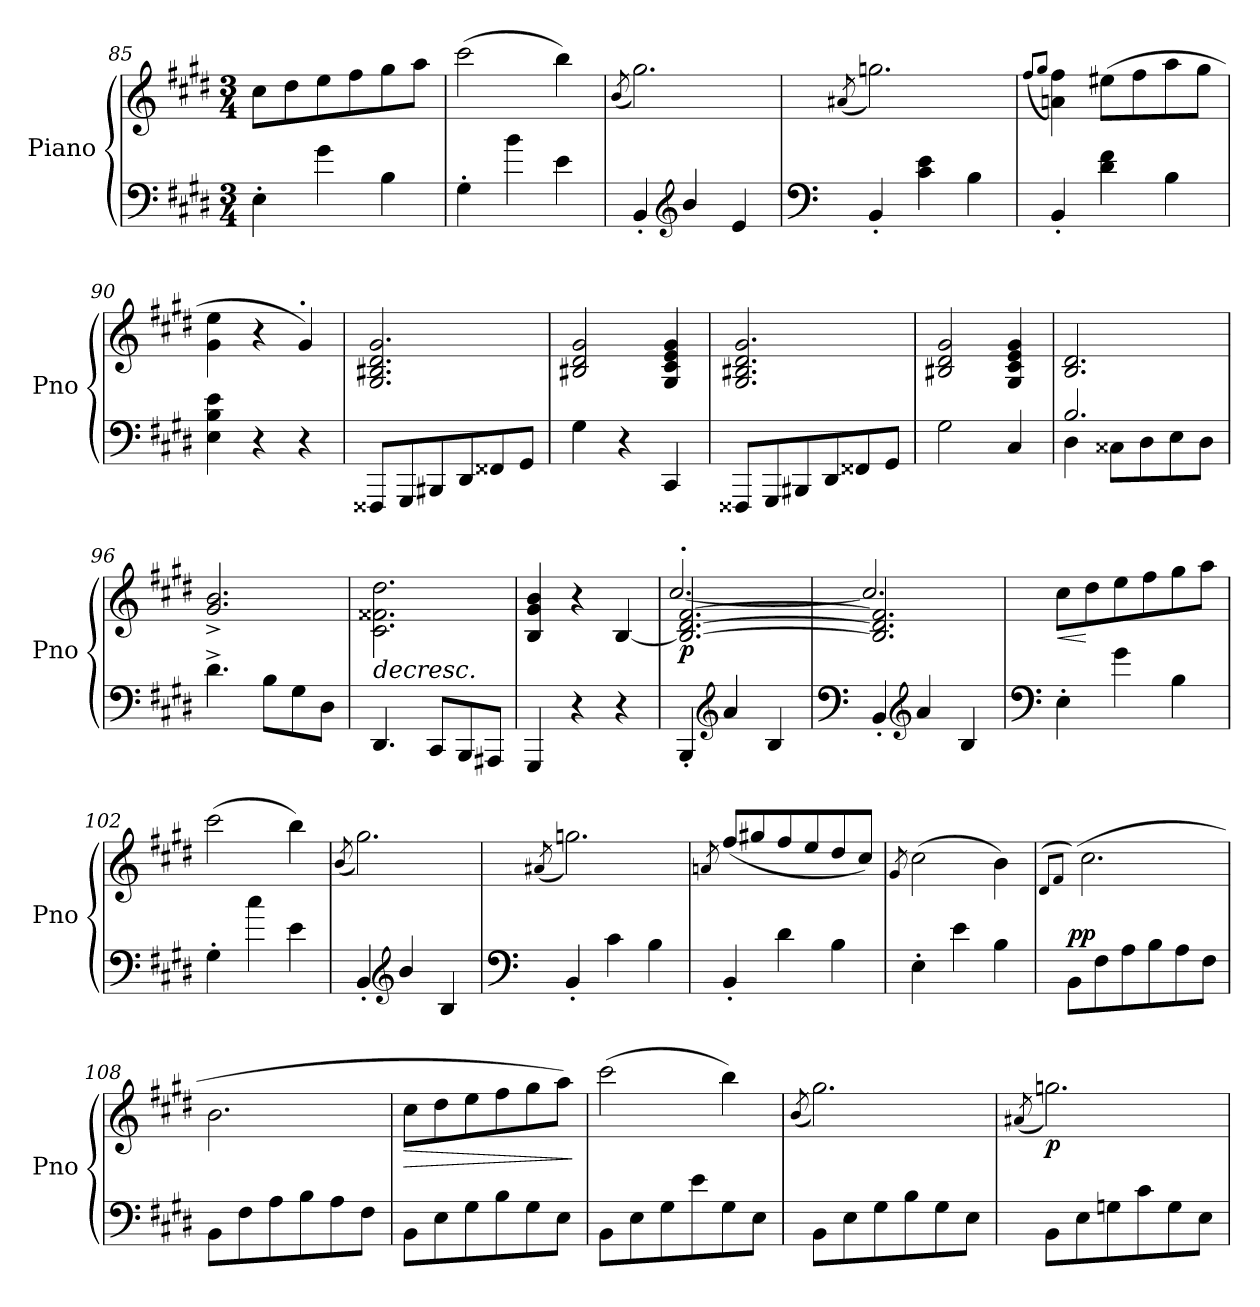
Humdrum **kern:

**kern	**kern	**dynam
*part1	*part1	*part1
*staff2	*staff1	*staff1/2
*I"Piano	*	*
*I'Pno	*	*
*clefF4	*clefG2	*
*k[f#c#g#d#]	*k[f#c#g#d#]	*
*M3/4	*M3/4	*
=85	=85	=85
4E'\	8cc#\L	.
.	8dd#\	.
4g#\	8ee\	.
.	8ff#\	.
4B\	8gg#\	.
.	8aa\J	.
=86	=86	=86
4G#'\	(>2ccc#\	.
4b\	.	.
4e\	4bb\)	.
=87	=87	=87
.	(<8qb/	.
4BB'/	2.gg#\)	.
*clefG2	*	*
4b/	.	.
4e/	.	.
=88	=88	=88
*clefF4	*	*
.	(<8qa#X/	.
4BB'/	2.ggn\)	.
4c#\ 4e\	.	.
4B\	.	.
=89	=89	=89
.	(<8qff#/L	.
.	8qgg#/J	.
4BB'/	4an\ 4ff#\)	.
4d#\ 4f#\	(>8ee#X\L	.
.	8ff#\	.
4B\	8aa\	.
.	8gg#\J	.
=90	=90	=90
4E\ 4B\ 4e\	4g#\ 4ee\	.
4r	4r	.
!	!LO:TX:a:B:t=.	!
4r	4g#/)	.
!!LO:PB:g=z
=91	=91	=91
8FFF##X/L	2.G#/ 2.B#X/ 2.d#/ 2.g#/	.
8GGG#/	.	.
8BBB#X/	.	.
8DD#/	.	.
8FF##X/	.	.
8GG#/J	.	.
=92	=92	=92
4G#\	2B#X/ 2d#/ 2g#/	.
4r	.	.
4CC#/	4G#/ 4c#/ 4e/ 4g#/	.
=93	=93	=93
8FFF##X/L	2.G#/ 2.B#X/ 2.d#/ 2.g#/	.
8GGG#/	.	.
8BBB#X/	.	.
8DD#/	.	.
8FF##X/	.	.
8GG#/J	.	.
=94	=94	=94
2G#\	2B#X/ 2d#/ 2g#/	.
4C#/	4G#/ 4c#/ 4e/ 4g#/	.
=95	=95	=95
*^	*	*
2.B/	4D#\	2.B/ 2.d#/	.
.	8C##X\L	.	.
.	8D#\	.	.
.	8E\	.	.
.	8D#\J	.	.
*v	*v	*	*
=96	=96	=96
4.d#^\	2.g#/^ 2.b/^	.
8B\L	.	.
8G#\	.	.
8D#\J	.	.
!!LO:LB:g=z
=97	=97	=97
!	!	!LO:HP:b
4.DD#/	2.c#\ 2.f##X\ 2.dd#\	>
8CC#/L	.	.
8BBB/	.	.
8AAA#X/J	.	.
=98	=98	=98
4GGG#/	4B/ 4g#/ 4b/	.
4r	4r	.
4r	[4B/	.
=99	=99	=99
*	*^	*
!	!LO:TX:a:B:t=.	!	!
!	!	!	!LO:DY:b
4BBB'/	2.B/_ [2.d#/ [2.f#/	[2.cc#/	p
*clefG2	*	*	*
4a/	.	.	.
4B/	.	.	.
*	*v	*v	*
.	.	]
=100	=100	=100
*clefF4	*	*
*	*^	*
4BB'/	2.B/] 2.d#/] 2.f#/]	2.cc#/]	.
*clefG2	*	*	*
4a/	.	.	.
4B/	.	.	.
*	*v	*v	*
=101	=101	=101
*clefF4	*	*
!	!	!LO:HP:b
4E'\	8cc#\L	<
.	8dd#\	[
4g#\	8ee\	.
.	8ff#\	.
4B\	8gg#\	.
.	8aa\J	.
=102	=102	=102
4G#'\	(>2ccc#\	.
4cc#\	.	.
4e\	4bb\)	.
=103	=103	=103
.	(<8qb/	.
4BB'/	2.gg#\)	.
*clefG2	*	*
4b/	.	.
4B/	.	.
!!LO:LB:g=z
=104	=104	=104
*clefF4	*	*
.	(<8qa#X/	.
4BB'/	2.ggn\)	.
4c#\	.	.
4B\	.	.
=105	=105	=105
.	8qan/	.
4BB'/	(<8ff#/L	.
.	8gg#X/	.
4d#\	8ff#/	.
.	8ee/	.
4B\	8dd#/	.
.	8cc#/J)	.
=106	=106	=106
.	8qg#/	.
4E'\	(>2cc#\	.
4e\	.	.
4B\	4b\)	.
=107	=107	=107
.	(<8qd#/L	.
*	*^	*
.	8qf#/J	qcc#yy	.
!	!	!	!LO:DY:a=2
8BB\L	(>4.cc#yy)	2.cc#\	pp
8F#\	.	.	.
8A\	.	.	.
8B\	8ryy	.	.
8A\	4ryy	.	.
8F#\J	.	.	.
*	*v	*v	*
=108	=108	=108
8BB\L	2.b\	.
8F#\	.	.
8A\	.	.
8B\	.	.
8A\	.	.
8F#\J	.	.
=109	=109	=109
!	!	!LO:HP:b
8BB\L	8cc#\L	>
8E\	8dd#\	.
8G#\	8ee\	.
8B\	8ff#\	.
8G#\	8gg#\	.
8E\J	8aa\J)	.
.	.	]
!!LO:LB:g=z
=110	=110	=110
8BB\L	(>2ccc#\	.
8E\	.	.
8G#\	.	.
8e\	.	.
8G#\	4bb\)	.
8E\J	.	.
=111	=111	=111
.	(<8qb/	.
8BB\L	2.gg#\)	.
8E\	.	.
8G#\	.	.
8B\	.	.
8G#\	.	.
8E\J	.	.
=112	=112	=112
.	(<8qa#X/	.
!	!	!LO:DY:b
8BB\L	2.ggn\)	p
8E\	.	.
8Gn\	.	.
8c#\	.	.
8G\	.	.
8E\J	.	.
=	=	=
*-	*-	*-
